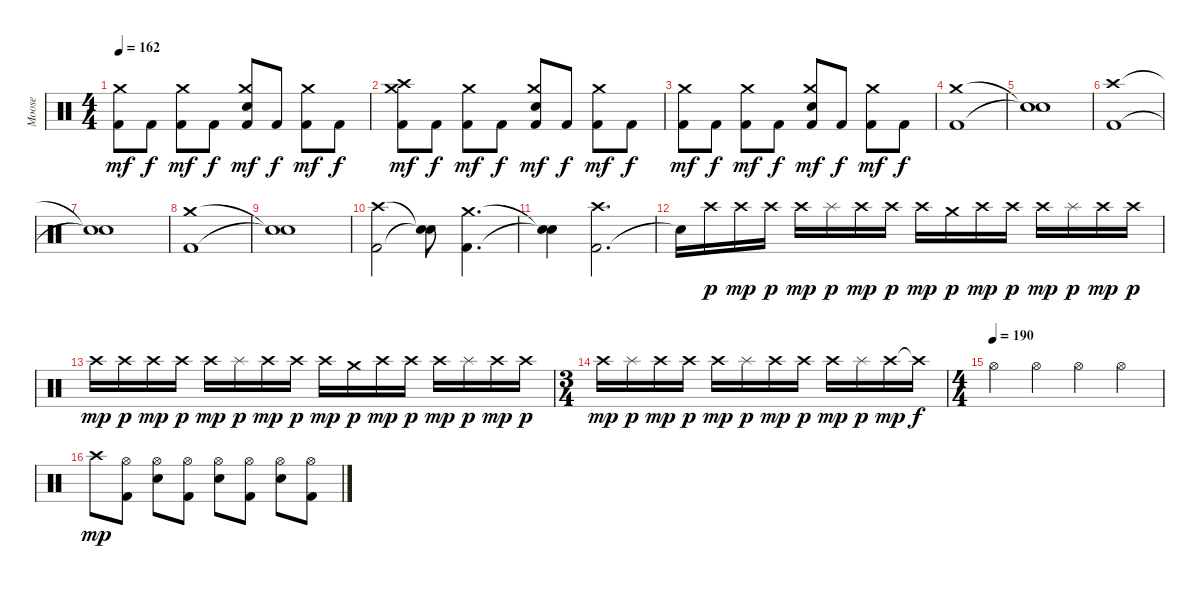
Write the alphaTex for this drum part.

\track ("Moose" "Moose") {instrument percussion}
\staff {score}
\articulation defaults
\ts (4 4)
\tempo 162
\clef neutral
\ks c
("Kick (hit) 2" "Crash medium (hit)").8{dy mf} "Kick (hit) 2".8{dy f} ("Kick (hit) 2" "Crash medium (hit)").8{dy mf} "Kick (hit) 2".8{dy f} ("Kick (hit) 2" "Snare (hit) 2" "Crash medium (hit)").8{dy mf} "Kick (hit) 2".8{dy f} ("Kick (hit) 2" "Crash medium (hit)").8{dy mf} "Kick (hit) 2".8{dy f} |
("Kick (hit) 2" "Crash high (hit)" "Crash medium (hit)").8{dy mf} "Kick (hit) 2".8{dy f} ("Kick (hit) 2" "Crash medium (hit)").8{dy mf} "Kick (hit) 2".8{dy f} ("Kick (hit) 2" "Snare (hit) 2" "Crash medium (hit)").8{dy mf} "Kick (hit) 2".8{dy f} ("Kick (hit) 2" "Crash medium (hit)").8{dy mf} "Kick (hit) 2".8{dy f} |
("Kick (hit) 2" "Crash medium (hit)").8{dy mf} "Kick (hit) 2".8{dy f} ("Kick (hit) 2" "Crash medium (hit)").8{dy mf} "Kick (hit) 2".8{dy f} ("Kick (hit) 2" "Snare (hit) 2" "Crash medium (hit)").8{dy mf} "Kick (hit) 2".8{dy f} ("Kick (hit) 2" "Crash medium (hit)").8{dy mf} "Kick (hit) 2".8{dy f} |
("Kick (hit) 2" "Crash medium (hit)").1 |
("Snare (hit)"{t} "Snare (hit)"{t}).1 |
("Kick (hit) 2" "Crash high (hit)").1 |
("Snare (hit)"{t} "Snare (hit)"{t}).1 |
("Kick (hit) 2" "Crash medium (hit)").1 |
("Snare (hit)"{t} "Snare (hit)"{t}).1 |
("Kick (hit) 2" "Crash high (hit)").2 ("Snare (hit)"{t} "Snare (hit)"{t}).8 ("Kick (hit) 2" "Crash medium (hit)").4{d} |
("Snare (hit)"{t} "Snare (hit)"{t}).4 ("Kick (hit) 2" "Crash high (hit)").2{d} |
"Snare (hit)"{t}.16 "Crash high (hit)".16{dy p} "Crash high (hit)".16{dy mp} "Crash high (hit)".16{dy p} "Crash high (hit)".16{dy mp} "Splash (hit)".16{dy p} "Crash high (hit)".16{dy mp} "Crash high (hit)".16{dy p} "Crash high (hit)".16{dy mp} "Crash medium (hit)".16{dy p} "Crash high (hit)".16{dy mp} "Crash high (hit)".16{dy p} "Crash high (hit)".16{dy mp} "Splash (hit)".16{dy p} "Crash high (hit)".16{dy mp} "Crash high (hit)".16{dy p} |
"Crash high (hit)".16{dy mp} "Crash high (hit)".16{dy p} "Crash high (hit)".16{dy mp} "Crash high (hit)".16{dy p} "Crash high (hit)".16{dy mp} "Splash (hit)".16{dy p} "Crash high (hit)".16{dy mp} "Crash high (hit)".16{dy p} "Crash high (hit)".16{dy mp} "Crash medium (hit)".16{dy p} "Crash high (hit)".16{dy mp} "Crash high (hit)".16{dy p} "Crash high (hit)".16{dy mp} "Splash (hit)".16{dy p} "Crash high (hit)".16{dy mp} "Crash high (hit)".16{dy p} |
\ts (3 4)
"Crash high (hit)".16{dy mp} "Splash (hit)".16{dy p} "Crash high (hit)".16{dy mp} "Crash high (hit)".16{dy p} "Crash high (hit)".16{dy mp} "Splash (hit)".16{dy p} "Crash high (hit)".16{dy mp} "Crash high (hit)".16{dy p} "Crash high (hit)".16{dy mp} "Splash (hit)".16{dy p} "Crash high (hit)".16{dy mp} "Crash high (hit)"{t}.16{dy f} |
\ts (4 4)
\tempo (190)
"Hi-Hat (open)".4 "Hi-Hat (open)".4 "Hi-Hat (open)".4 "Hi-Hat (open)".4 |
"Crash high (hit)".8{dy mp} ("Kick (hit) 2" "Hi-Hat (open)").8 ("Snare (hit) 2" "Hi-Hat (open)").8 ("Kick (hit) 2" "Hi-Hat (open)").8 ("Snare (hit) 2" "Hi-Hat (open)").8 ("Kick (hit) 2" "Hi-Hat (open)").8 ("Snare (hit) 2" "Hi-Hat (open)").8 ("Kick (hit) 2" "Hi-Hat (open)").8
